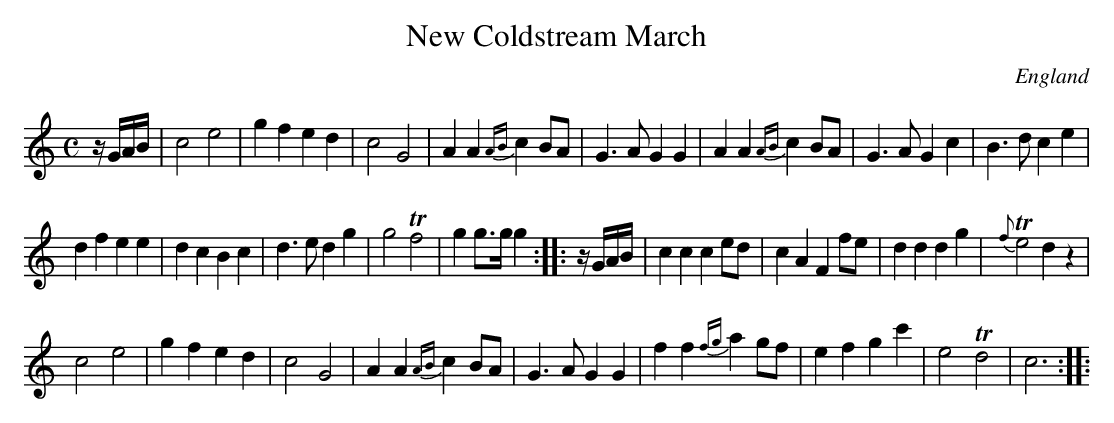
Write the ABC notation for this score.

X:1
T:New Coldstream March
L:1/4
M:C
O:England
K:C
z//G//A//B// |\
c2  e2 | gf     ed    | c2  G2 | AA {AB}cB/A/ | \
G>A GG | AA {AB}cB/A/ | G>A Gc | B>d    ce    |
df  ee | dc     Bc    | d>e dg | g2     Tf2   | gg3//g// g ::  \
z//G//A//B// |\
cc ce/d/ | cA Ff/e/ | dd dg | {f}Te2 dz |
c2 e2 | gf ed | c2 G2 | AA {AB}cB/A/ |\
G>A GG | ff {fg}ag/f/ | ef gc' | e2 Td2 | c3 ::
